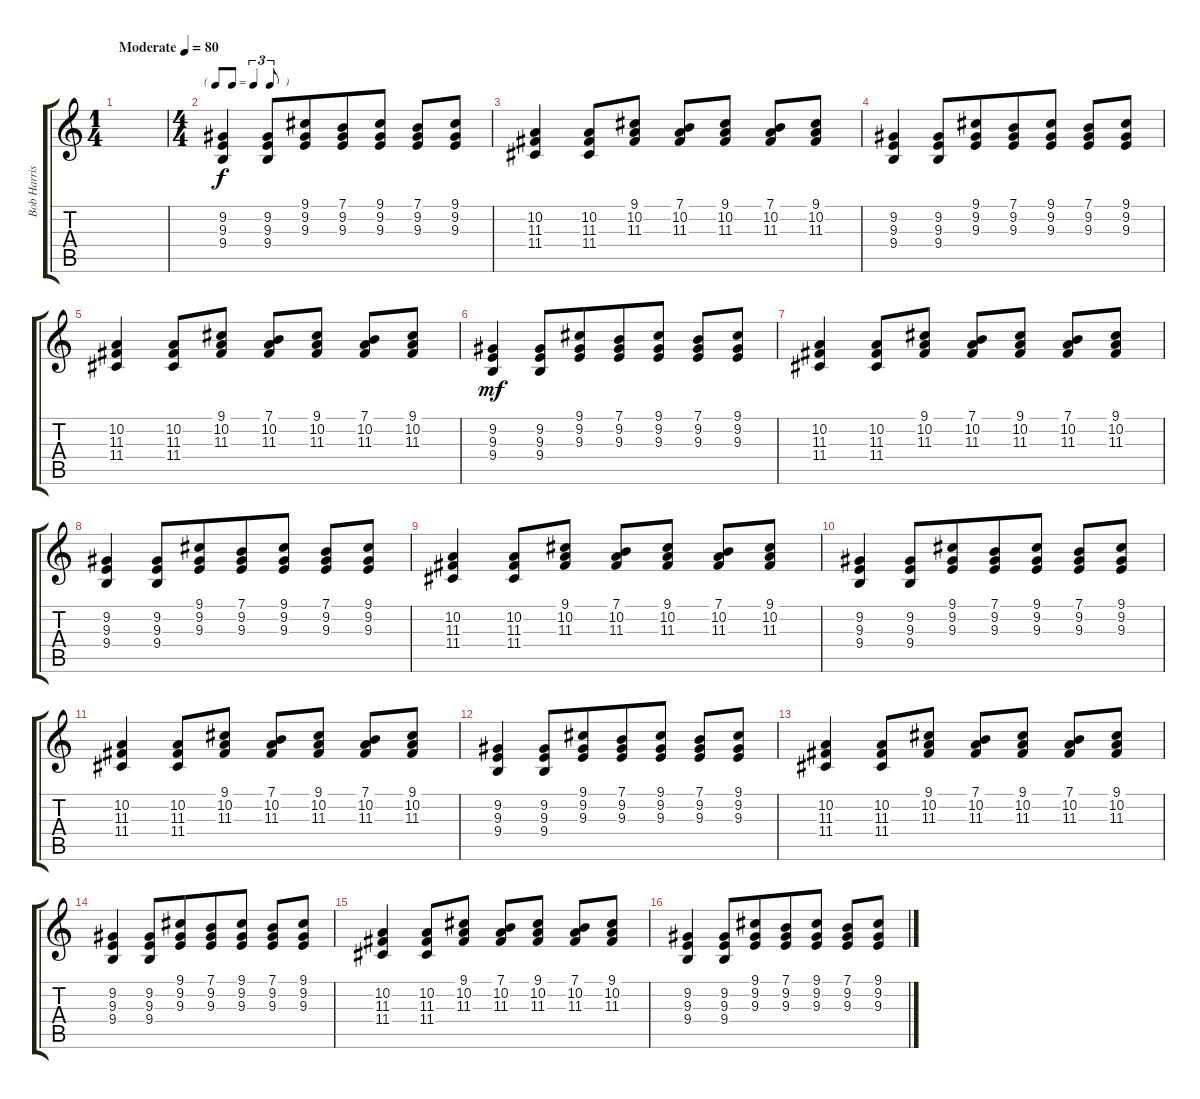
\track ("Bob Harris" "Bob Harris") {instrument electricpiano1}
\staff {score tabs}
\tuning (E4 B3 G3 D3 A2 E2) {hide}
\ts (1 4)
\tempo (80 "Moderate")
\clef g2
\ks c
|
\ts (4 4)
\tf triplet8th
(9.2 9.3 9.4).4 (9.2 9.3 9.4).8{beam merge} (9.1 9.2 9.3).8{beam merge} (7.1 9.2 9.3).8{beam merge} (9.1 9.2 9.3).8 (7.1 9.2 9.3).8 (9.1 9.2 9.3).8 |
(10.2 11.3 11.4).4 (10.2 11.3 11.4).8{beam merge} (9.1 10.2 11.3).8 (7.1 10.2 11.3).8 (9.1 10.2 11.3).8 (7.1 10.2 11.3).8{beam merge} (9.1 10.2 11.3).8 |
(9.2 9.3 9.4).4 (9.2 9.3 9.4).8{beam merge} (9.1 9.2 9.3).8{beam merge} (7.1 9.2 9.3).8{beam merge} (9.1 9.2 9.3).8 (7.1 9.2 9.3).8 (9.1 9.2 9.3).8 |
(10.2 11.3 11.4).4 (10.2 11.3 11.4).8{beam merge} (9.1 10.2 11.3).8 (7.1 10.2 11.3).8 (9.1 10.2 11.3).8 (7.1 10.2 11.3).8{beam merge} (9.1 10.2 11.3).8 |
(9.2 9.3 9.4).4{dy mf} (9.2 9.3 9.4).8{beam merge} (9.1 9.2 9.3).8{beam merge} (7.1 9.2 9.3).8{beam merge} (9.1 9.2 9.3).8 (7.1 9.2 9.3).8 (9.1 9.2 9.3).8 |
(10.2 11.3 11.4).4 (10.2 11.3 11.4).8{beam merge} (9.1 10.2 11.3).8 (7.1 10.2 11.3).8 (9.1 10.2 11.3).8 (7.1 10.2 11.3).8{beam merge} (9.1 10.2 11.3).8 |
(9.2 9.3 9.4).4 (9.2 9.3 9.4).8{beam merge} (9.1 9.2 9.3).8{beam merge} (7.1 9.2 9.3).8{beam merge} (9.1 9.2 9.3).8 (7.1 9.2 9.3).8 (9.1 9.2 9.3).8 |
(10.2 11.3 11.4).4 (10.2 11.3 11.4).8{beam merge} (9.1 10.2 11.3).8 (7.1 10.2 11.3).8 (9.1 10.2 11.3).8 (7.1 10.2 11.3).8{beam merge} (9.1 10.2 11.3).8 |
(9.2 9.3 9.4).4 (9.2 9.3 9.4).8{beam merge} (9.1 9.2 9.3).8{beam merge} (7.1 9.2 9.3).8{beam merge} (9.1 9.2 9.3).8 (7.1 9.2 9.3).8 (9.1 9.2 9.3).8 |
(10.2 11.3 11.4).4 (10.2 11.3 11.4).8{beam merge} (9.1 10.2 11.3).8 (7.1 10.2 11.3).8 (9.1 10.2 11.3).8 (7.1 10.2 11.3).8{beam merge} (9.1 10.2 11.3).8 |
(9.2 9.3 9.4).4 (9.2 9.3 9.4).8{beam merge} (9.1 9.2 9.3).8{beam merge} (7.1 9.2 9.3).8{beam merge} (9.1 9.2 9.3).8 (7.1 9.2 9.3).8 (9.1 9.2 9.3).8 |
(10.2 11.3 11.4).4 (10.2 11.3 11.4).8{beam merge} (9.1 10.2 11.3).8 (7.1 10.2 11.3).8 (9.1 10.2 11.3).8 (7.1 10.2 11.3).8{beam merge} (9.1 10.2 11.3).8 |
(9.2 9.3 9.4).4 (9.2 9.3 9.4).8{beam merge} (9.1 9.2 9.3).8{beam merge} (7.1 9.2 9.3).8{beam merge} (9.1 9.2 9.3).8 (7.1 9.2 9.3).8 (9.1 9.2 9.3).8 |
(10.2 11.3 11.4).4 (10.2 11.3 11.4).8{beam merge} (9.1 10.2 11.3).8 (7.1 10.2 11.3).8 (9.1 10.2 11.3).8 (7.1 10.2 11.3).8{beam merge} (9.1 10.2 11.3).8 |
(9.2 9.3 9.4).4 (9.2 9.3 9.4).8{beam merge} (9.1 9.2 9.3).8{beam merge} (7.1 9.2 9.3).8{beam merge} (9.1 9.2 9.3).8 (7.1 9.2 9.3).8 (9.1 9.2 9.3).8
